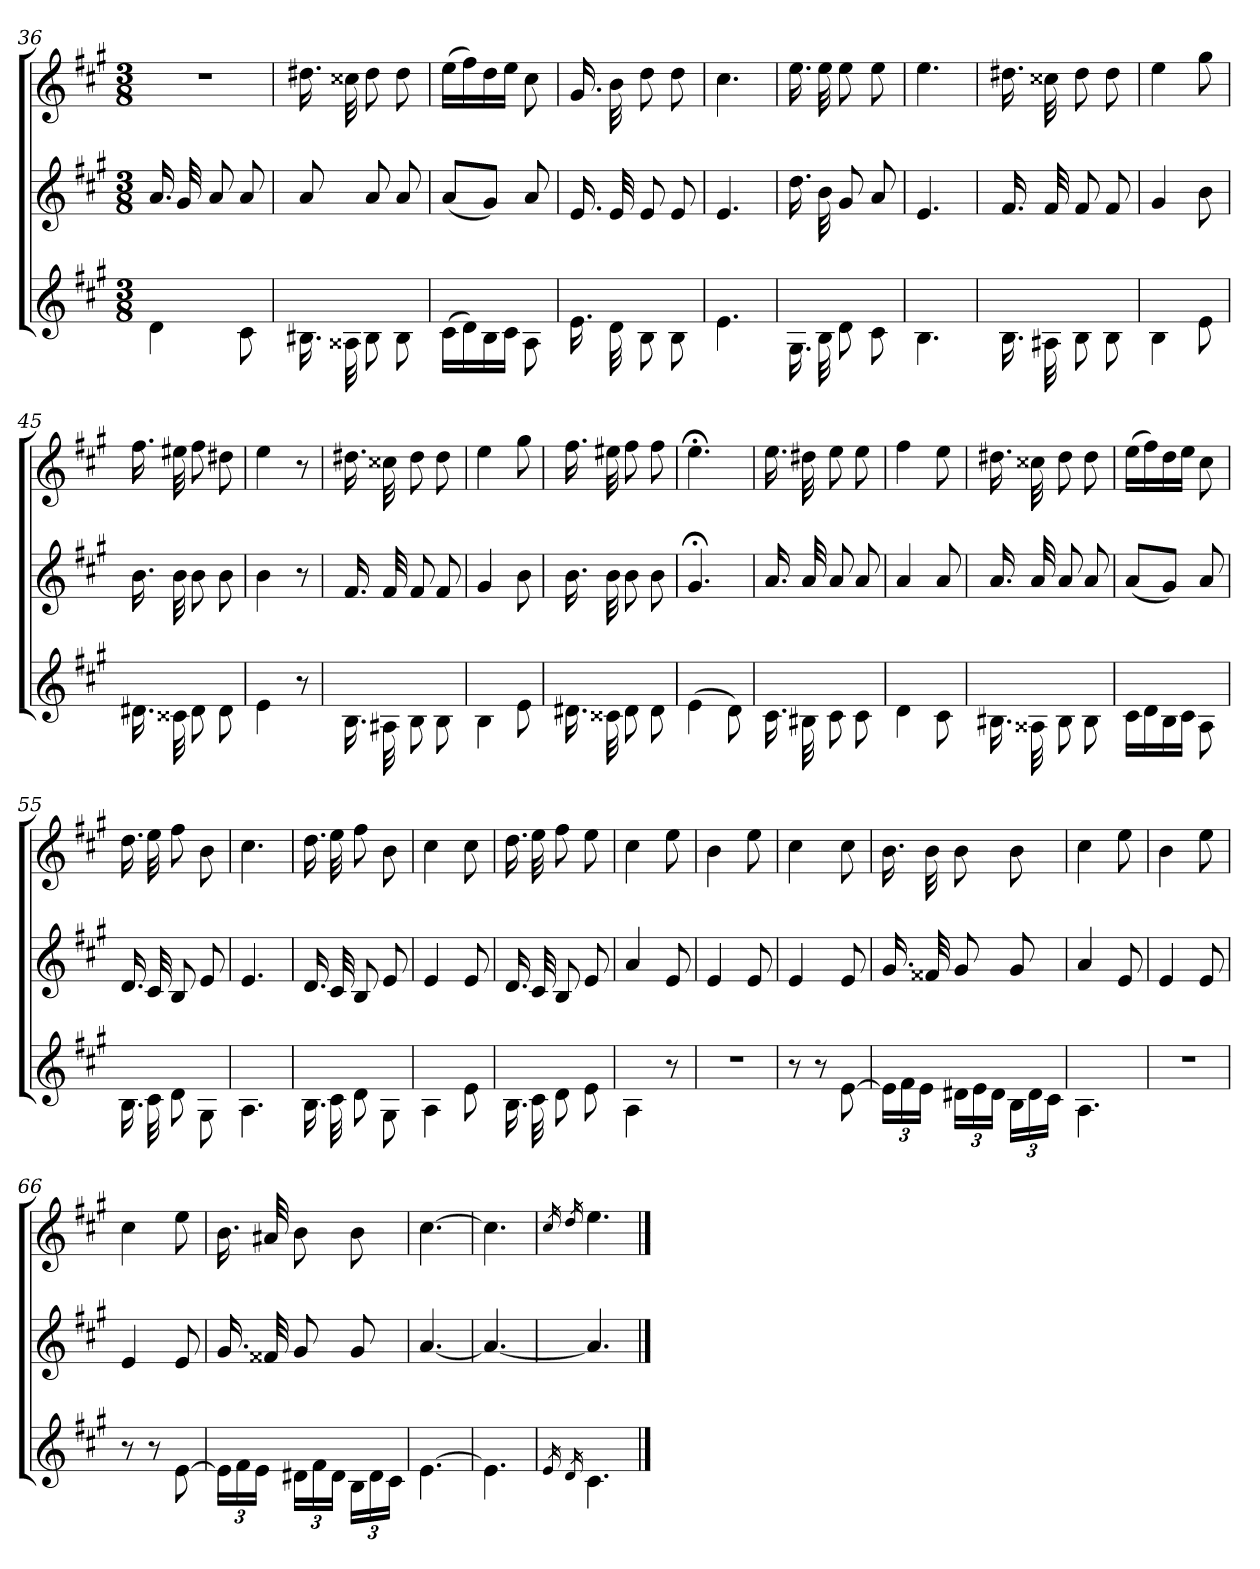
**kern	**kern	**kern
*part3	*part2	*part1
*staff3	*staff2	*staff1
*clefG2	*clefG2	*clefG2
*k[f#c#g#]	*k[f#c#g#]	*k[f#c#g#]
*A:	*A:	*A:
*M3/8	*M3/8	*M3/8
=36	=36	=36
!	!	!LO:N:vis=4
4d\	16.a/	4.r
.	32g#/	.
.	8a/	.
8c#\	8a/	.
=37	=37	=37
16.B#X\	8a/	16.dd#X\
32A##X\	.	32cc##X\
8B#\	8a/	8dd#\
8B#\	8a/	8dd#\
=38	=38	=38
(>16c#\LL	(<8a/L	(>16ee\LL
16d\)	.	16ff#\)
16B\	8g#/J)	16dd\
16c#\JJ	.	16ee\JJ
8A\	8a/	8cc#\
=39	=39	=39
16.e\	16.e/	16.g#/
32d\	32e/	32b\
8B\	8e/	8dd\
8B\	8e/	8dd\
=40	=40	=40
4.e\	4.e/	4.cc#\
!!LO:LB:g=z
=41	=41	=41
16.G#\	16.dd\	16.ee\
32B\	32b\	32ee\
8d\	8g#/	8ee\
8c#\	8a/	8ee\
=42	=42	=42
4.B\	4.e/	4.ee\
=43	=43	=43
16.B\	16.f#/	16.dd#X\
32A#X\	32f#/	32cc##X\
8B\	8f#/	8dd#\
8B\	8f#/	8dd#\
=44	=44	=44
4B\	4g#/	4ee\
8e\	8b\	8gg#\
=45	=45	=45
16.d#X\	16.b\	16.ff#\
32c##X\	32b\	32ee#X\
8d#\	8b\	8ff#\
8d#\	8b\	8dd#X\
=46	=46	=46
4e\	4b\	4ee\
8r	8r	8r
=47	=47	=47
16.B\	16.f#/	16.dd#X\
32A#X\	32f#/	32cc##X\
8B\	8f#/	8dd#\
8B\	8f#/	8dd#\
=48	=48	=48
4B\	4g#/	4ee\
8e\	8b\	8gg#\
!!LO:LB:g=z
=49	=49	=49
16.d#X\	16.b\	16.ff#\
32c##X\	32b\	32ee#X\
8d#\	8b\	8ff#\
8d#\	8b\	8ff#\
=50	=50	=50
(>4e\	4.g#;</	4.ee;<\
8d\)	.	.
=51	=51	=51
16.c#\	16.a/	16.ee\
32B#X\	32a/	32dd#X\
8c#\	8a/	8ee\
8c#\	8a/	8ee\
=52	=52	=52
4d\	4a/	4ff#\
8c#\	8a/	8ee\
=53	=53	=53
16.B#X\	16.a/	16.dd#X\
32A##X\	32a/	32cc##X\
8B#\	8a/	8dd#\
8B#\	8a/	8dd#\
=54	=54	=54
16c#\LL	(<8a/L	(>16ee\LL
16d\	.	16ff#\)
16B\	8g#/J)	16dd\
16c#\JJ	.	16ee\JJ
8A\	8a/	8cc#\
=55	=55	=55
16.B\	16.d/	16.dd\
32c#\	32c#/	32ee\
8d\	8B/	8ff#\
8G#\	8e/	8b\
=56	=56	=56
4.A\	4.e/	4.cc#\
!!LO:PB:g=z
=57	=57	=57
16.B\	16.d/	16.dd\
32c#\	32c#/	32ee\
8d\	8B/	8ff#\
8G#\	8e/	8b\
=58	=58	=58
4A\	4e/	4cc#\
8e\	8e/	8cc#\
=59	=59	=59
16.B\	16.d/	16.dd\
32c#\	32c#/	32ee\
8d\	8B/	8ff#\
8e\	8e/	8ee\
=60	=60	=60
4A\	4a/	4cc#\
8r	8e/	8ee\
=61	=61	=61
!LO:N:vis=4	!	!
4.r	4e/	4b\
.	8e/	8ee\
=62	=62	=62
8r	4e/	4cc#\
8r	.	.
[8e\	8e/	8cc#\
=63	=63	=63
24e\LL]	16.g#/	16.b\
24f#\	.	.
24e\JJ	.	.
.	32f##X/	32b\
24d#X\LL	8g#/	8b\
24e\	.	.
24d#\JJ	.	.
24B\LL	8g#/	8b\
24d#\	.	.
24c#\JJ	.	.
=64	=64	=64
4.A\	4a/	4cc#\
.	8e/	8ee\
!!LO:LB:g=z
=65	=65	=65
!LO:N:vis=4	!	!
4.r	4e/	4b\
.	8e/	8ee\
=66	=66	=66
8r	4e/	4cc#\
8r	.	.
[8e\	8e/	8ee\
=67	=67	=67
24e\LL]	16.g#/	16.b\
24f#\	.	.
24e\JJ	.	.
.	32f##X/	32a#X/
24d#X\LL	8g#/	8b\
24f#\	.	.
24d#\JJ	.	.
24B\LL	8g#/	8b\
24d#\	.	.
24c#\JJ	.	.
=68	=68	=68
[4.e\	[4.a/	[4.cc#\
=69	=69	=69
4.e\]	4.a/_	4.cc#\]
=70	=70	=70
16qe/	.	16qcc#/
16qd/	.	16qdd/
4.c#\	4.a/]	4.ee\
==	==	==
*-	*-	*-
